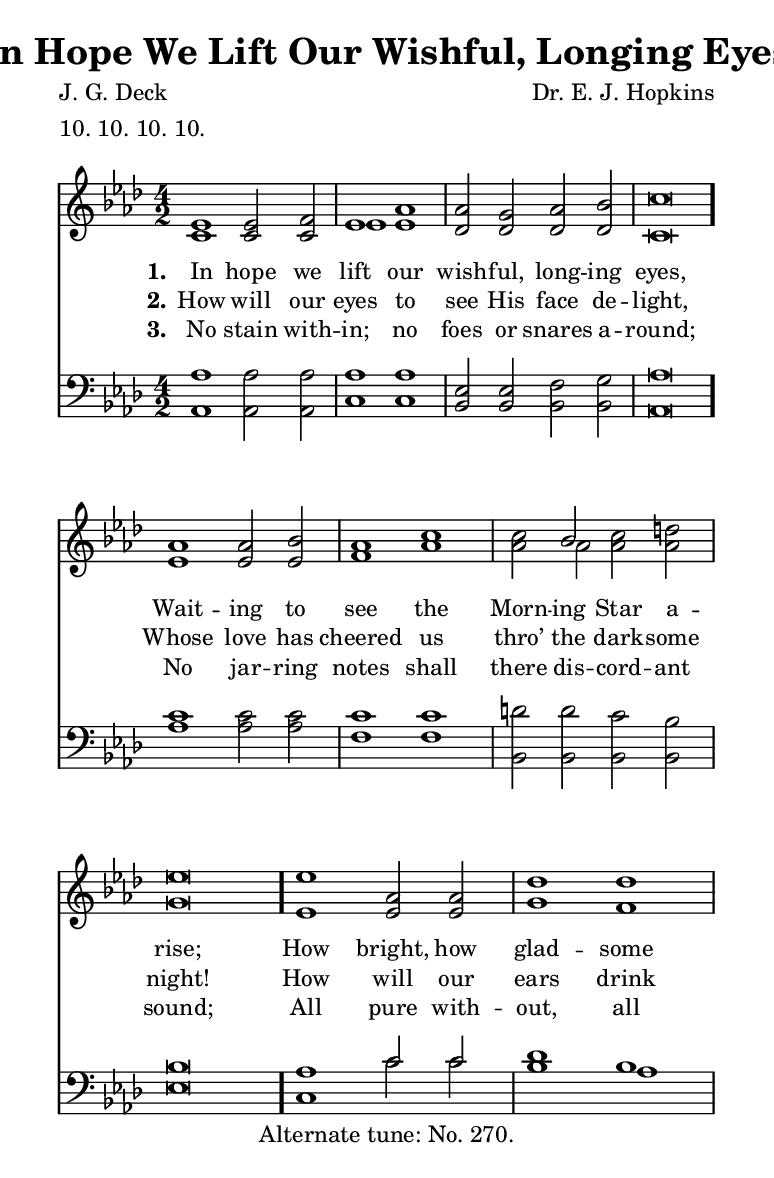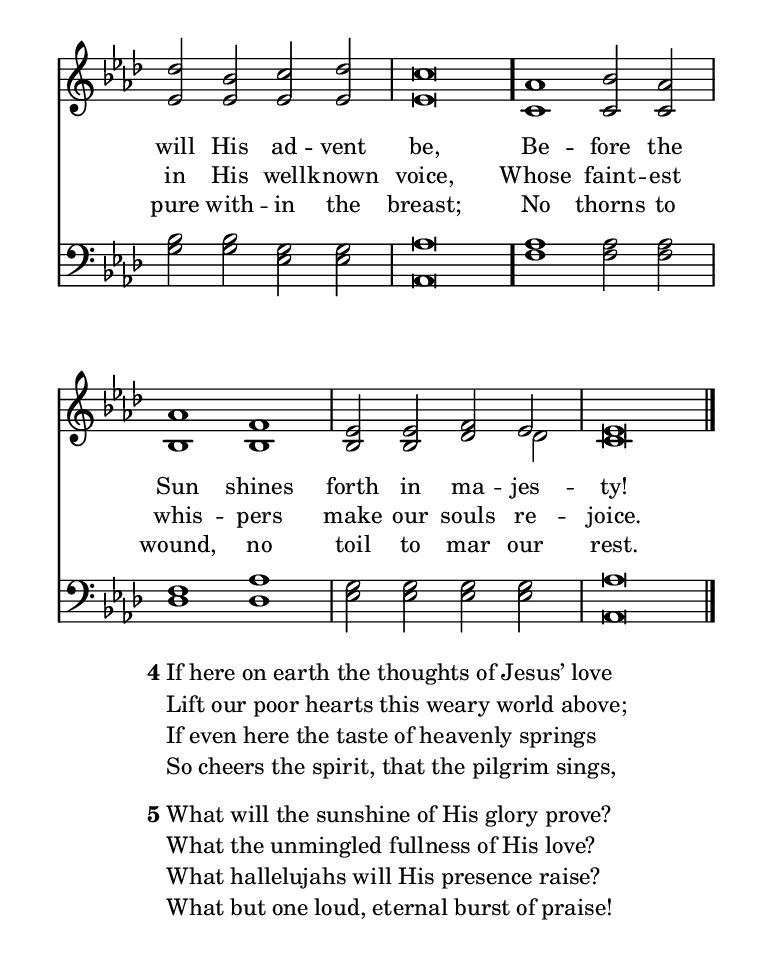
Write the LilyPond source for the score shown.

\include "common/global.ily"
\paper {
  \include "common/paper.ily"
  systems-per-page = ##f
  system-count = #(cond (is-eogsized 4) (#t #f)) % original has 3 systems
  oddFooterMarkup = \markup { \fill-line { \on-the-fly \first-page "Alternate tune: No. 270." } }
  score-markup-spacing.padding = 3
  score-markup-spacing.basic-distance = 3
}

\header{
  hymnnumber = "166"
  title = "In Hope We Lift Our Wishful, Longing Eyes"
  tunename = "Ellers"
  meter = "10. 10. 10. 10."
  poet = "J. G. Deck"
  composer = "Dr. E. J. Hopkins"
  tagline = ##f
}

patternAA = { c1 c2 c2 | c1 c1 | c2 c2 c2 c2 | c\breve }

global = {
  \include "common/overrides.ily"
  \override Staff.TimeSignature.style = #'numbered
  \time 4/2
  \override Score.MetronomeMark.transparent = ##t % hide all fermata changes too
  \tempo 2=100
  \key aes \major
  \autoBeamOff
}

notesSoprano = {
\global
\relative c' {

  \changePitch \patternAA { ees ees f | ees aes | aes g aes bes | c }
  \changePitch \patternAA { aes aes bes | aes c | c bes c d | ees }
  \changePitch \patternAA { ees aes, aes | des des | des bes c des | c }
  \changePitch \patternAA { aes bes aes | aes f | ees ees f ees | ees }
  \bar "|."

}
}

notesAlto = {
\global
\relative e' {

  \changePitch \patternAA { c c c | ees ees | des des des des | c }
  \changePitch \patternAA { ees ees ees | f aes | aes aes aes aes | g }
  \changePitch \patternAA { ees ees ees | g f | ees ees ees ees | ees }
  \changePitch \patternAA { c c c | bes bes | bes bes des des | c }

}
}

notesTenor = {
\global
\relative a {

  \changePitch \patternAA { aes aes aes | aes aes | ees ees f g | aes }
  \changePitch \patternAA { c c c | c c | d d c bes | bes }
  \changePitch \patternAA { aes c c | des bes | bes bes g g | aes }
  \changePitch \patternAA { aes aes aes | f aes | g g g g | aes }

}
}

notesBass = {
\global
\relative f, {

  \changePitch \patternAA { aes aes aes | c c | bes bes bes bes | aes }
  \changePitch \patternAA { aes' aes aes | f f | bes, bes bes bes | ees }
  \changePitch \patternAA { c c' c | bes aes | g g ees ees | aes, }
  \changePitch \patternAA { f' f f | des des | ees ees ees ees | aes, }

}
}

wordsA = \lyricmode {
\set stanza = "1."

In hope we lift our wish -- ful, long -- ing eyes, \bar "."
Wait -- ing to see the Morn -- ing Star a -- rise; \bar "."
How bright, how glad -- some will His ad -- vent be, \bar "."
Be -- fore the Sun shines forth in ma -- jes -- ty! \bar "."

}

wordsB = \lyricmode {
\set stanza = "2."

How will our eyes to see His face de -- light,
Whose love has cheered us thro’ the dark -- some night!
How will our ears drink in His well -- known voice,
Whose faint -- est whis -- pers make our souls re -- joice.

}

wordsC = \lyricmode {
\set stanza = "3."

No stain with -- in; no foes or snares a -- round;
No jar -- ring notes shall there dis -- cord -- ant sound;
All pure with -- out, all pure with -- in the breast;
No thorns to wound, no toil to mar our rest.

}

wordsD = \markuplist {

\line { If here on earth the thoughts of Jesus’ love }
\line { Lift our poor hearts this weary world above; }
\line { If even here the taste of heavenly springs }
\line { So cheers the spirit, that the pilgrim sings, }

}

wordsE = \markuplist {

\line { What will the sunshine of His glory prove? }
\line { What the unmingled fullness of His love? }
\line { What hallelujahs will His presence raise? }
\line { What but one loud, eternal burst of praise! }

}

\score {
  \context ChoirStaff <<
    \context Staff = upper <<
      \set Staff.autoBeaming = ##f
      \set ChoirStaff.systemStartDelimiter = #'SystemStartBar
      \set ChoirStaff.printPartCombineTexts = ##f
      \partcombine #'(2 . 9) \notesSoprano \notesAlto
      \context NullVoice = sopranos { \voiceOne << \notesSoprano >> }
      \context NullVoice = altos { \voiceTwo << \notesAlto >> }
      \context Lyrics = one   \lyricsto sopranos \wordsA
      \context Lyrics = two   \lyricsto sopranos \wordsB
      \context Lyrics = three \lyricsto sopranos \wordsC
    >>
    \context Staff = men <<
      \set Staff.autoBeaming = ##f
      \clef bass
      \set ChoirStaff.printPartCombineTexts = ##f
      \partcombine #'(2 . 9) \notesTenor \notesBass
      \context NullVoice = tenors { \voiceOne << \notesTenor >> }
      \context NullVoice = basses { \voiceTwo << \notesBass >> }
    >>
  >>
  \layout {
    \include "common/layout.ily"
  }
  \midi{
    \include "common/midi.ily"
  }
}

\noPageBreak

\markup { \fill-line { \column {
  \line{ \bold 4 \column { \wordsD } } \combine \null \vspace #0.4
  \line{ \bold 5 \column { \wordsE } } \combine \null \vspace #0.4
} } }

\version "2.19.49"  % necessary for upgrading to future LilyPond versions.

% vi:set et ts=2 sw=2 ai nocindent syntax=lilypond:
